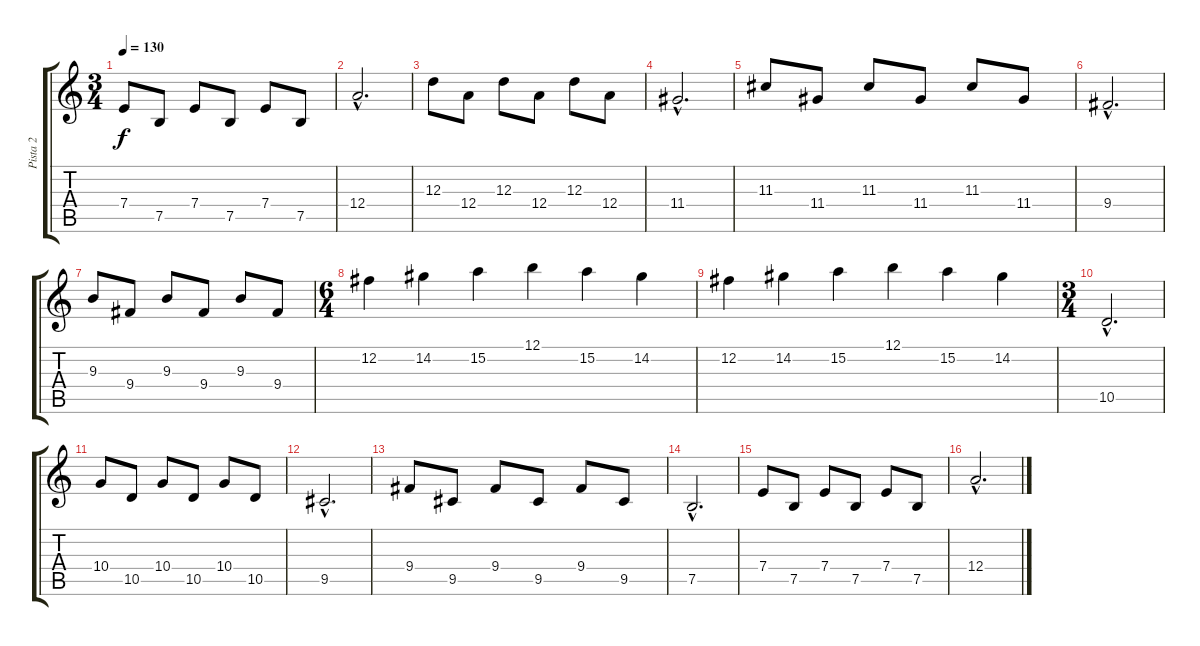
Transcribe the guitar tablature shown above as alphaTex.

\track ("Pista 2" "Pista 2") {instrument distortionguitar}
\staff {score tabs}
\tuning (B3 Gb3 D3 A2 E2 B1) {hide}
\ts (3 4)
\tempo 130
\clef g2
\ks c
7.4.8{dy f} 7.5.8 7.4.8 7.5.8 7.4.8 7.5.8 |
12.4{hac}.2{d} |
12.3.8 12.4.8 12.3.8 12.4.8 12.3.8 12.4.8 |
11.4{hac}.2{d} |
11.3.8 11.4.8 11.3.8 11.4.8 11.3.8 11.4.8 |
9.4{hac}.2{d} |
9.3.8 9.4.8 9.3.8 9.4.8 9.3.8 9.4.8 |
\ts (6 4)
12.2.4 14.2.4 15.2.4 12.1.4 15.2.4 14.2.4 |
12.2.4 14.2.4 15.2.4 12.1.4 15.2.4 14.2.4 |
\ts (3 4)
10.5{hac}.2{d} |
10.4.8 10.5.8 10.4.8 10.5.8 10.4.8 10.5.8 |
9.5{hac}.2{d} |
9.4.8 9.5.8 9.4.8 9.5.8 9.4.8 9.5.8 |
7.5{hac}.2{d} |
7.4.8 7.5.8 7.4.8 7.5.8 7.4.8 7.5.8 |
12.4{hac}.2{d}
